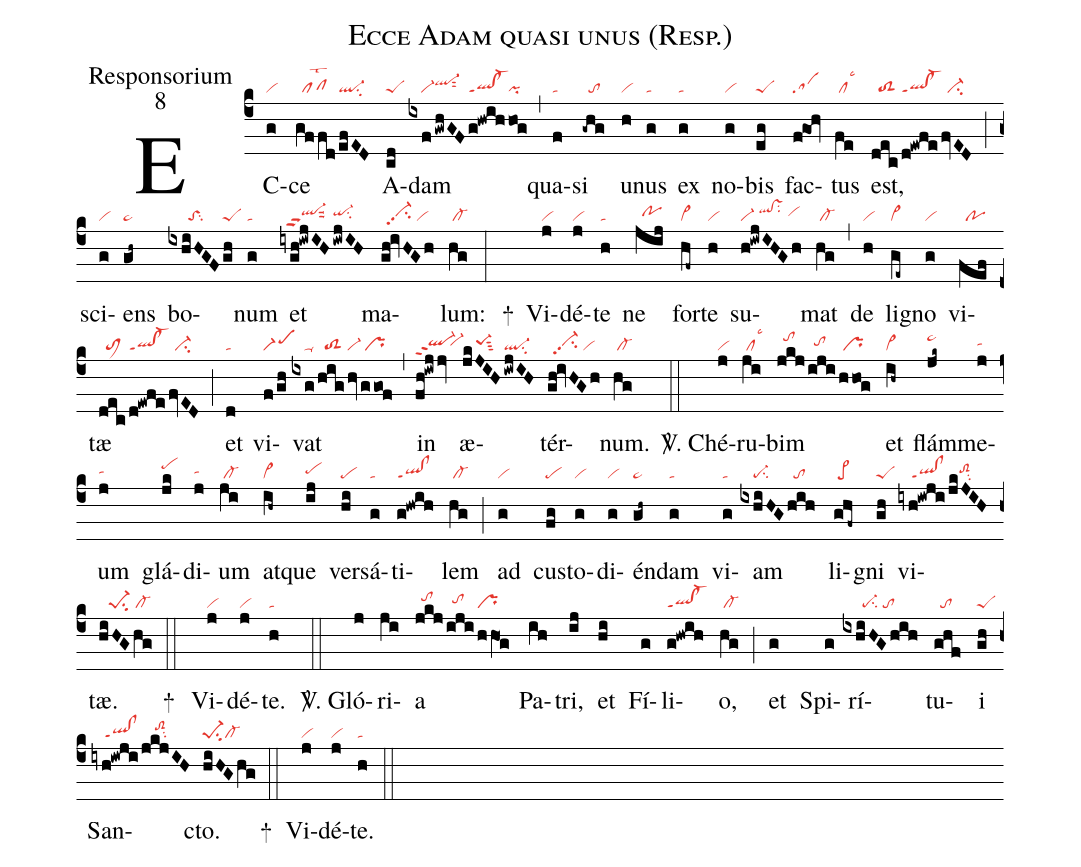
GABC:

name:Ecce Adam quasi unus (Resp.);
office-part:Responsorium;
mode:8;
nabc-lines:1;
%%
(c4)EC(g|vi)ce(gffd|//pflst2|!efED|ql-su2) A(cd|peS)dam(ixf|////vi-|!gwhGF|ql-hisut2|g!hwih|ql!cl-ppt1|hog|pi) (,) qua(f|ta)si(-ghg|//to) u(h|vi)nus(g|ta) ex(g|ta) no(g|vi)bis(eg|peS) fac(f!goh|sa)tus(fe|/cllsc3) est,(dec|//toS2|/d!ewfe|ql!cl-ppt1|/fvED|//ci-) (;) sci(g|vi)ens(gh~|pe~) bo(ixhiHGF|//////toSsu2|gh|peS)num(g|ta) et(iygh!iwjIH|//ql-hhppu2suu2|/iwjIH|qi-hhsu2) ma(gh!ivHGh|//vi-hhpp2su2/vi)lum:(hg|/cl-) (:)
+() Vi(j|vi)dé(j|vi)te(h|ta) ne(jij|//pohh) for(hf~|cl~)te(h|vi) su(h!iwjIHGh|vi-/qlhi!vshisu2/vihh)mat(hg|/cl-) (,) de(h|vi) li(ge~|cl~)gno(g|vi) vi(fef|//po)tæ(dec|//toM1|/d!ewfe|ql!cl-ppt1|/fvED|//ci-) (;) et(d|ta) vi(f/gh|scM1)vat(ixg|////ta-|/hig|//toS2|/hv|vi-|/ggof|/pr) (,) in(fh!iwjjv|ql-hhppt2``vi-hh) æ(jkJIH|////pe-1hhsut3|/iwjIH|ql-su2)tér(gh!ivHGh|//vi-hhpp2su2/vi)num.(hg|/cl-) (::)

<sp>V/</sp>. Ché(j|vi)ru(ji|/cllsc3)bim(jkj|//tohj|/iji|//tohh|/hhog|/pr) et(ih~|cl~) flám(jk~|pe~hj)me(j|tahh)um(j|tahh) glá(jk|pehj)di(j|tahh)um(ji|/cl-) at(ih~|cl~)que(ij|pehh) ver(hi|pe)sá(g|ta)ti(g!hwih|ql!clppt1)lem(hg|/cl-) (;) ad(g|vi) cus(fg|pe)to(g|vi)di(g|vi)én(gh~|pe~)dam(g|ta) vi(g|ta)am(ixhiHG|////pe-su2|hih|//to) li(ghf~|/pe>)gni(gh|peS) vi(iyh!iwji|////ql!clppt1|/jkJIH|///toS2hhsu2)tæ.(hiHGhg|///pe-1su2/cl-) (::)
+() Vi(j|vi)dé(j|vi)te.(h|ta)  (::)

<sp>V/</sp>. Gló(j)ri(ji)a(jkj|//tohi|/iji|//tohh|/hhO1g|pr) Pa(ih)tri,(ij)
et(hi) Fí(g)li(g!hwih|ql!cl-ppt1)o,(hg|/cl-) (;)
et(g) Spi(g)rí(ixhiHGhih|//////pe-su2/to)tu(ghf|//to)i(gh|peS)
San(iyh!iwji|////ql!clppt1|/jkjIH|////toS2hisu2)cto.(hiHGhg|pe-1su2cl-) (::)
+() Vi(j|vi)dé(j|vi)te.(h|ta)  (::)
